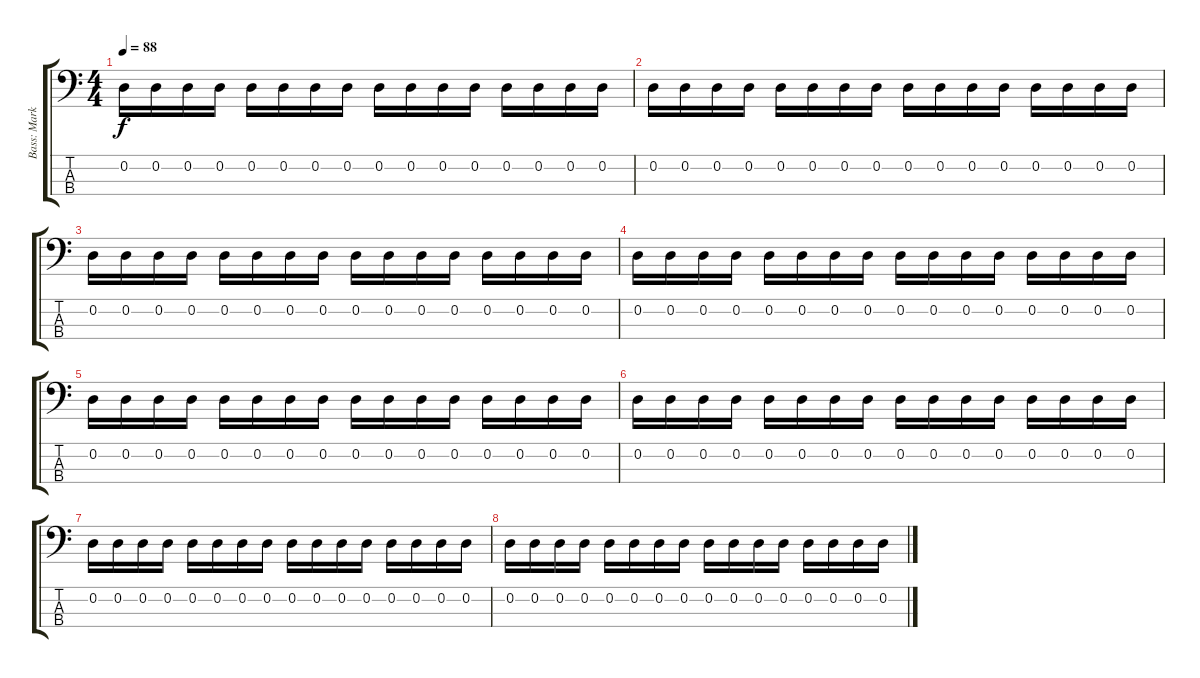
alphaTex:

\track ("Bass: Mark Andes" "Bass: Mark") {instrument electricbassfinger}
\staff {score tabs}
\tuning (G2 D2 A1 E1) {hide}
\ts (4 4)
\tempo 88
\clef f4
\ks c
0.2.16{dy f} 0.2.16 0.2.16 0.2.16 0.2.16 0.2.16 0.2.16 0.2.16 0.2.16 0.2.16 0.2.16 0.2.16 0.2.16 0.2.16 0.2.16 0.2.16 |
0.2.16 0.2.16 0.2.16 0.2.16 0.2.16 0.2.16 0.2.16 0.2.16 0.2.16 0.2.16 0.2.16 0.2.16 0.2.16 0.2.16 0.2.16 0.2.16 |
0.2.16 0.2.16 0.2.16 0.2.16 0.2.16 0.2.16 0.2.16 0.2.16 0.2.16 0.2.16 0.2.16 0.2.16 0.2.16 0.2.16 0.2.16 0.2.16 |
0.2.16 0.2.16 0.2.16 0.2.16 0.2.16 0.2.16 0.2.16 0.2.16 0.2.16 0.2.16 0.2.16 0.2.16 0.2.16 0.2.16 0.2.16 0.2.16 |
0.2.16 0.2.16 0.2.16 0.2.16 0.2.16 0.2.16 0.2.16 0.2.16 0.2.16 0.2.16 0.2.16 0.2.16 0.2.16 0.2.16 0.2.16 0.2.16 |
0.2.16 0.2.16 0.2.16 0.2.16 0.2.16 0.2.16 0.2.16 0.2.16 0.2.16 0.2.16 0.2.16 0.2.16 0.2.16 0.2.16 0.2.16 0.2.16 |
0.2.16 0.2.16 0.2.16 0.2.16 0.2.16 0.2.16 0.2.16 0.2.16 0.2.16 0.2.16 0.2.16 0.2.16 0.2.16 0.2.16 0.2.16 0.2.16 |
0.2.16 0.2.16 0.2.16 0.2.16 0.2.16 0.2.16 0.2.16 0.2.16 0.2.16 0.2.16 0.2.16 0.2.16 0.2.16 0.2.16 0.2.16 0.2.16
